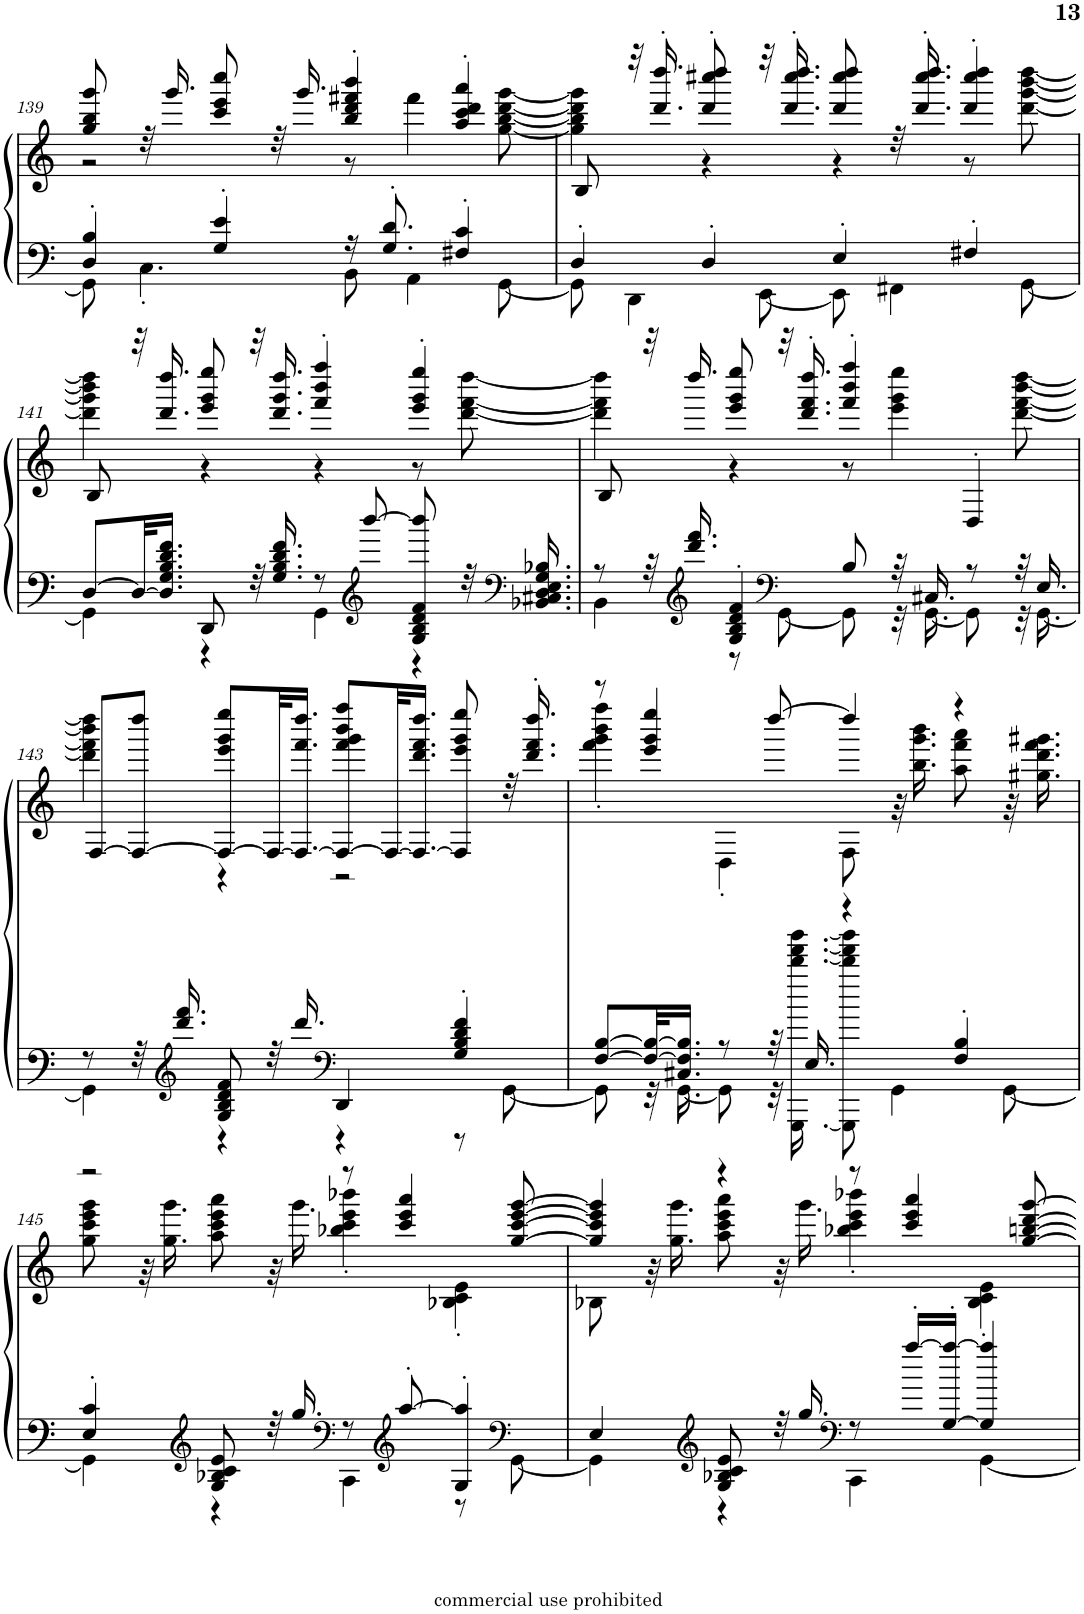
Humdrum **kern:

**kern	**kern
*part1	*part1
*staff2	*staff1
*I"Piano, Railroad Blues - QRS Word Roll #1141	*
*I'Pno.	*
!!LO:PB:g=z
*clefF4	*clefG2
*k[]	*k[]
*M4/4	*M4/4
=139	=139
*^	*^
4D/' 4B/'	8GG\]	8gg/ 8bb/ 8ggg/	2r
.	4.C'\	32r	.
.	.	16.ggg/	.
4G/' 4e/'	.	8ccc/ 8eee/ 8cccc/	.
.	.	32r	.
.	.	16.ggg/	.
16r	8BB\	4bb/' 4ddd/' 4fff#X/' 4bbb/'	8r
8.G/' 8.d/'	.	.	.
.	4AA\	.	4fff#\
4F#X/' 4c/'	.	4aa/' 4ccc/' 4ddd/' 4aaa/'	.
.	[8GG\	.	[8gg\ [8bb\ [8ddd\ [8ggg\
=140	=140	=140	=140
4D'/	8GG\]	8B/	4gg\] 4bb\] 4ddd\] 4ggg\]
.	4DD\	32r	.
.	.	16.ddd/' 16.dddd/'	.
4D'/	.	8ddd/' 8cccc#X/' 8dddd/'	4r
.	[8EE\	32r	.
.	.	16.ddd/' 16.cccc#/' 16.dddd/'	.
4E'/	8EE\]	8ddd/ 8cccc#/ 8dddd/	4r
.	4FF#X\	32r	.
.	.	16.ddd/' 16.cccc#/' 16.dddd/'	.
4F#X'/	.	4ddd/' 4cccc#/' 4dddd/'	8r
.	[8GG\	.	[8ddd\ [8ggg\ [8bbb\ [8dddd\
!!LO:LB:g=z	!!
=141	=141	=141	=141
[8D/L	4GG\]	8B/	4ddd\] 4ggg\] 4bbb\] 4dddd\]
32D/KL_	.	32r	.
16.D/] 16.G/ 16.B/ 16.d/ 16.f/JJ	.	16.ddd/ 16.dddd/	.
8DD/	4r	8eee/ 8ggg/ 8eeee/	4r
32r	.	32r	.
16.G/ 16.B/ 16.d/ 16.f/	.	16.ddd/ 16.ggg/ 16.dddd/	.
8r	4GG\	4fff/' 4bbb/' 4ffff/'	4r
*clefG2	*	*	*
[8bbb/	.	.	.
8G/ 8B/ 8d/ 8f/ 8bbb/]	4r	4eee/' 4ggg/' 4eeee/'	8r
32r	.	.	[8ddd\ [8fff\ [8dddd\
*clefF4	*	*	*
16.BB-X/ 16.C#X/ 16.D/ 16.E/ 16.G/ 16.B-X/	.	.	.
=142	=142	=142	=142
8r	4BB\	8B/	4ddd\] 4fff\] 4dddd\]
32r	.	32r	.
*clefG2	*	*	*
16.ddd/ 16.fff/	.	16.dddd/	.
4G/' 4B/' 4d/' 4f/'	8r	8eee/ 8ggg/ 8eeee/	4r
*clefF4	*	*	*
.	[8GG\	32r	.
.	.	16.ddd/' 16.fff/' 16.dddd/'	.
8B/	8GG\]	4fff/' 4bbb/' 4ffff/'	8r
32r	32r	.	4eee\ 4ggg\ 4eeee\
16.C#X/	[16.GG\	.	.
8r	8GG\]	4D'/	.
32r	32r	.	[8ddd\ [8fff\ [8bbb\ [8dddd\
16.E/	[16.GG\	.	.
!!LO:LB:g=z	!!
=143	=143	=143	=143
8r	4GG\]	[8F/L	4ddd\] 4fff\] 4bbb\] 4dddd\]
32r	.	8F/_ 8dddd/J	.
*clefG2	*	*	*
16.ddd/ 16.fff/	.	.	.
8G/ 8B/ 8d/ 8f/	4r	8F/_ 8eee/ 8ggg/ 8eeee/L	4r
32r	.	32F/KL_	.
16.ddd/	.	16.F/_ 16.fff/ 16.dddd/JJ	.
*clefF4	*	*	*
4DD/	4r	8F/_ 8fff/ 8ggg/ 8bbb/ 8ffff/L	2r
.	.	32F/KL_	.
.	.	16.F/_ 16.ddd/ 16.fff/ 16.dddd/JJ	.
4G/' 4B/' 4d/' 4f/'	8r	8F/] 8eee/ 8ggg/ 8eeee/	.
.	[8GG\	32r	.
.	.	16.ddd/' 16.fff/' 16.dddd/'	.
=144	=144	=144	=144
[8F/ [8B/L	8GG\]	8r	4fff\' 4ggg\' 4bbb\' 4ffff\'
32F/_ 32B/_KL	32r	4eee/ 4ggg/ 4eeee/	.
16.C#X/ 16.F/] 16.B/]JJ	[16.GG\	.	.
8r	8GG\]	.	4D'\
32r	32r	[8dddd/	.
16.E/	[16.GGG\ [16.ddd\ [16.fff\ [16.bbb\	.	.
4r	8GGG\] 8ddd\] 8fff\] 8bbb\]	4dddd/]	8F\
.	4GG\	.	32r
.	.	.	16.bb\ 16.ggg\ 16.bbb\
4F/' 4B/'	.	4r	8aa\ 8fff\ 8aaa\
.	[8GG\	.	32r
.	.	.	16.gg#X\ 16.ddd\ 16.fff\ 16.ggg#X\
!!LO:LB:g=z	!!
=145	=145	=145	=145
4E/' 4c/'	4GG\]	2r	8gg\ 8ccc\ 8eee\ 8ggg\
.	.	.	32r
.	.	.	16.gg\ 16.ggg\
*clefG2	*	*	*
8G/ 8B-X/ 8c/ 8e/	4r	.	8aa\ 8ccc\ 8eee\ 8aaa\
32r	.	.	32r
16.gg/	.	.	16.ggg\
*clefF4	*	*	*
8r	4CC\	8r	4bb-X\' 4ccc\' 4eee\' 4bbb-X\'
*clefG2	*	*	*
[8aa'/	.	4ccc/ 4eee/ 4aaa/	.
4G/' 4aa/]'	8r	.	4B-X\' 4c\' 4e\'
*clefF4	*	*	*
.	[8GG\	[8gg/ [8ccc/ [8eee/ [8ggg/	.
=146	=146	=146	=146
4E/	4GG\]	4gg/] 4ccc/] 4eee/] 4ggg/]	8B-X\
.	.	.	32r
.	.	.	16.gg\ 16.ggg\
*clefG2	*	*	*
8G/ 8B-X/ 8c/ 8e/	4r	4r	8aa\ 8ccc\ 8eee\ 8aaa\
32r	.	.	32r
16.gg/	.	.	16.ggg\
*clefF4	*	*	*
8r	4CC\	8r	4bb-X\' 4ccc\' 4eee\' 4bbb-X\'
[16aa'/LL	.	4ccc/ 4eee/ 4aaa/	.
[16G/' 16aa/_'JJ	.	.	.
4G/] 4aa/]	[4GG\	.	4B-\' 4c\' 4e\'
.	.	[8gg/ [8bbn/ [8ddd/ [8ggg/	.
*v	*v	*	*
*	*v	*v
=	=
*-	*-
